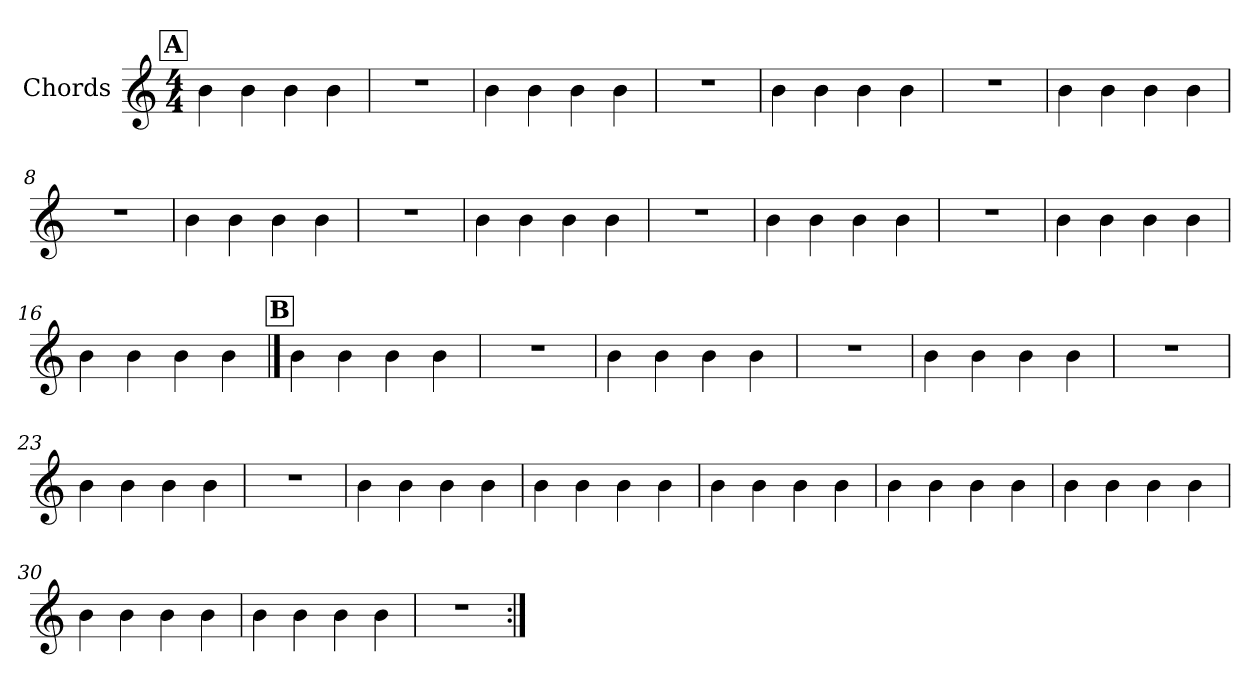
**kern
*part1
*staff1
*I"Chords
*clefG2
*k[]
*C:
*M4/4
!!LO:REH:place=s1:a:B:fs=12:t=A
=1
4b
4b
4b
4b
=2
1r
=3
4b
4b
4b
4b
=4
1r
!!LO:LB:g=z
=5
4b
4b
4b
4b
=6
1r
=7
4b
4b
4b
4b
=8
1r
!!LO:LB:g=z
=9
4b
4b
4b
4b
=10
1r
=11
4b
4b
4b
4b
=12
1r
!!LO:LB:g=z
=13
4b
4b
4b
4b
=14
1r
=15
4b
4b
4b
4b
=16
4b
4b
4b
4b
!!LO:LB:g=z
!!LO:REH:place=s1:a:B:fs=12:t=B
==17
4b
4b
4b
4b
=18
1r
=19
4b
4b
4b
4b
=20
1r
!!LO:LB:g=z
=21
4b
4b
4b
4b
=22
1r
=23
4b
4b
4b
4b
=24
1r
!!LO:LB:g=z
=25
4b
4b
4b
4b
=26
4b
4b
4b
4b
=27
4b
4b
4b
4b
=28
4b
4b
4b
4b
!!LO:LB:g=z
=29
4b
4b
4b
4b
=30
4b
4b
4b
4b
=31
4b
4b
4b
4b
=32
1r
=:|!
*-
